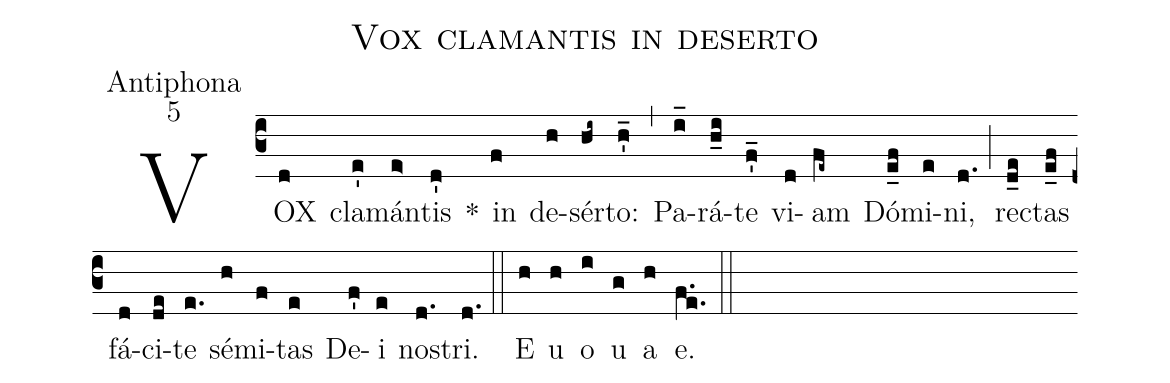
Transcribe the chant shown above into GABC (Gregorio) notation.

name:Vox clamantis in deserto;
office-part:Antiphona;
mode:5;
%%
(c3) VOX(d) cla(e')mán(e>)tis(d') *() in(f) de(h)sér(hi~)to:(h'_) (,) Pa(i_)rá(h_i)te(f'_) vi(d)am(fe~) Dó(e_f)mi(e)ni,(d.) (;) re(d_e)ctas(e_f) fá(d)ci(de)te(e.) sé(h)mi(f)tas(e) De(f')i(e) no(d.)stri.(d.) (::) E(h) u(h) o(i) u(g) a(h) e.(f.e.) (::)
